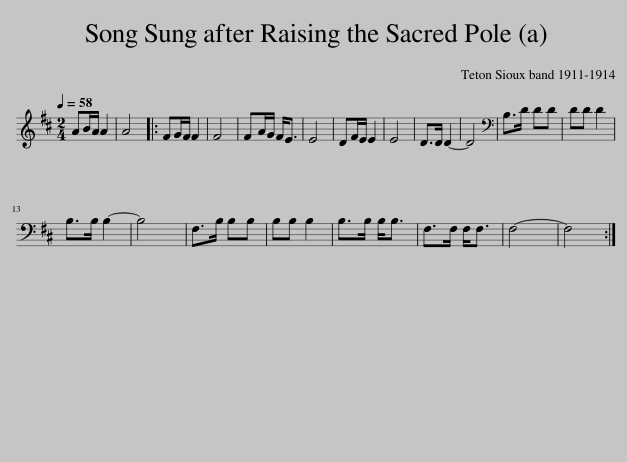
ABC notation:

X:1
L:1/8
Q:1/4=58
M:2/4
I:linebreak $
K:D
V:1 treble
V:1
 AB/A/ A2 | A4 |: FG/F/ F2 | F4 | FA/G/ F<E | %5
 E4 | DF/E/ E2 | E4 | D>D D2- | D4 | %10
[K:bass] B,>D DD | DD D2 |$ B,>B, B,2- | B,4 | F,>B, B,B, | %15
 B,B, B,2 | B,>B, B,<B, | F,>F, F,<F, | F,4- | F,4 :| %20
